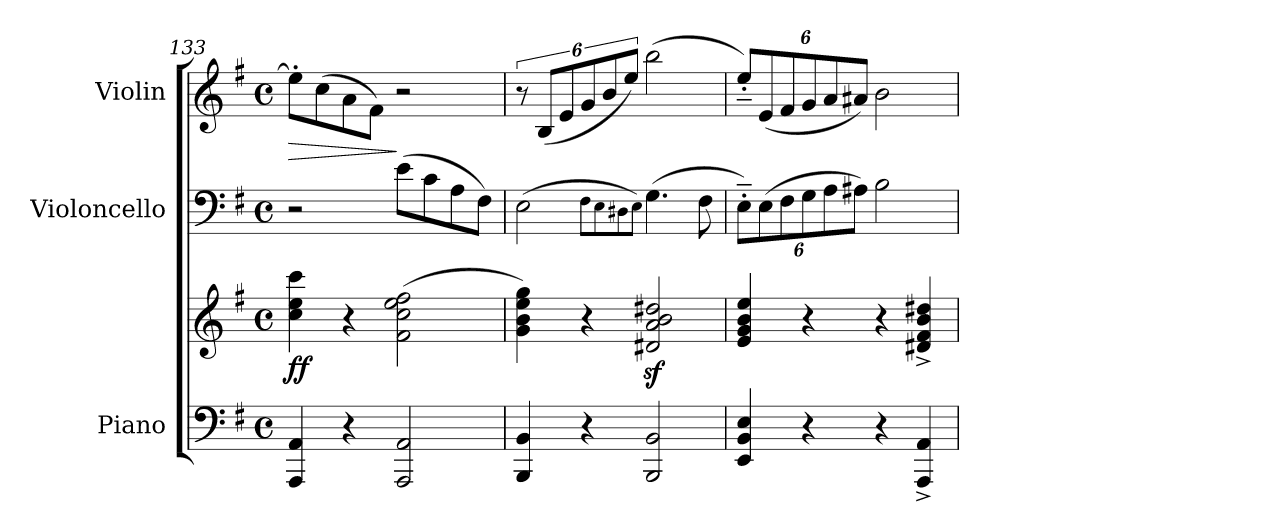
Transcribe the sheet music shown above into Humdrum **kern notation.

**kern	**kern	**dynam	**kern	**dynam	**kern	**dynam
*part3	*part3	*part3	*part2	*part2	*part1	*part1
*staff4	*staff3	*staff3/4	*staff2	*staff2	*staff1	*staff1
*I"Piano	*	*	*I"Violoncello	*	*I"Violin	*
*I'Pno.	*	*	*I'Vc.	*	*I'Vln.	*
*clefF4	*clefG2	*	*clefF4	*	*clefG2	*
*k[f#]	*k[f#]	*	*k[f#]	*	*k[f#]	*
*M4/4	*M4/4	*	*M4/4	*	*M4/4	*
*met(c)	*met(c)	*	*met(c)	*	*met(c)	*
=133	=133	=133	=133	=133	=133	=133
!	!	!LO:DY:b	!	!	!	!LO:HP:b
4AAA/ 4AA/	4cc\ 4ee\ 4ccc\	ff	2r	.	8ee'\L]	>
.	.	.	.	.	(8cc\	.
4r	4r	.	.	.	8a\	.
.	.	.	.	.	8f#\J)	.
!	!	!LO:DY:b	!	!	!	!
!	!	!LO:DY:n=1:b	!	!	!	!
!	!	!LO:DY:n=2:b	!	!LO:DY:b	!	!
!	!	!	!	!LO:DY:n=1:b	!	!
!	!	!	!	!LO:DY:n=2:b	!	!
2AAA/ 2AA/	(2f#\ 2cc\ 2ee\ 2ff#\	other-dynamics mf other-dynamics	(8e\L	other-dynamics mf other-dynamics	2r	]
.	.	.	8c\	.	.	.
.	.	.	8A\	.	.	.
.	.	.	8F#\J)	.	.	.
=134	=134	=134	=134	=134	=134	=134
!	!	!	!	!	!	!LO:DY:b
!	!	!	!	!	!	!LO:DY:n=1:b
!	!	!	!	!	!	!LO:DY:n=2:b
4BBB/ 4BB/	4g\ 4b\ 4ee\ 4gg\)	.	(2E\	.	12r	other-dynamics mf other-dynamics
.	.	.	.	.	(12B/L	.
.	.	.	.	.	12e/	.
4r	4r	.	.	.	12g/	.
.	.	.	.	.	12b/	.
.	.	.	.	.	12ee/J)	.
.	.	.	8qF#\L	.	.	.
.	.	.	8qE\	.	.	.
.	.	.	8qD#X\	.	.	.
.	.	.	8qE\J)	.	.	.
2BBB/ 2BB/	2d#X/z< 2a/z< 2b/z< 2dd#X/z<	.	(4.G\	.	(2bb\	.
.	.	.	8F#\	.	.	.
=135	=135	=135	=135	=135	=135	=135
*	*	*	*Xbrackettup	*	*Xbrackettup	*
4EE/ 4BB/ 4E/	4e/ 4g/ 4b/ 4ee/	.	12E'~\L)	.	12ee'~/L)	.
.	.	.	(12E\	.	(12e/	.
.	.	.	12F#\	.	12f#/	.
4r	4r	.	12G\	.	12g/	.
.	.	.	12A\	.	12a/	.
.	.	.	12A#X\J)	.	12a#X/J)	.
4r	4r	.	2B\	.	2b\	.
4AAA/^> 4AA/^>	4d#X/^> 4f#/^> 4b/^> 4dd#X/^>	.	.	.	.	.
=	=	=	=	=	=	=
*-	*-	*-	*-	*-	*-	*-
